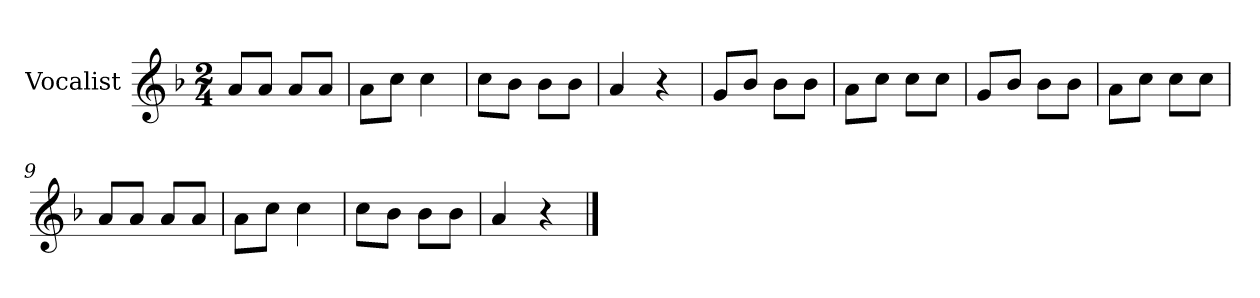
**kern
*part1
*staff1
*I"Vocalist
*k[b-]
*F:
*M2/4
=1
8aL
8aJ
8aL
8aJ
=2
8aL
8ccJ
4cc
=3
8ccL
8b-J
8b-L
8b-J
=4
4a
4r
=5
8gL
8b-J
8b-L
8b-J
=6
8aL
8ccJ
8ccL
8ccJ
=7
8gL
8b-J
8b-L
8b-J
=8
8aL
8ccJ
8ccL
8ccJ
=9
8aL
8aJ
8aL
8aJ
=10
8aL
8ccJ
4cc
=11
8ccL
8b-J
8b-L
8b-J
=12
4a
4r
==
*-
